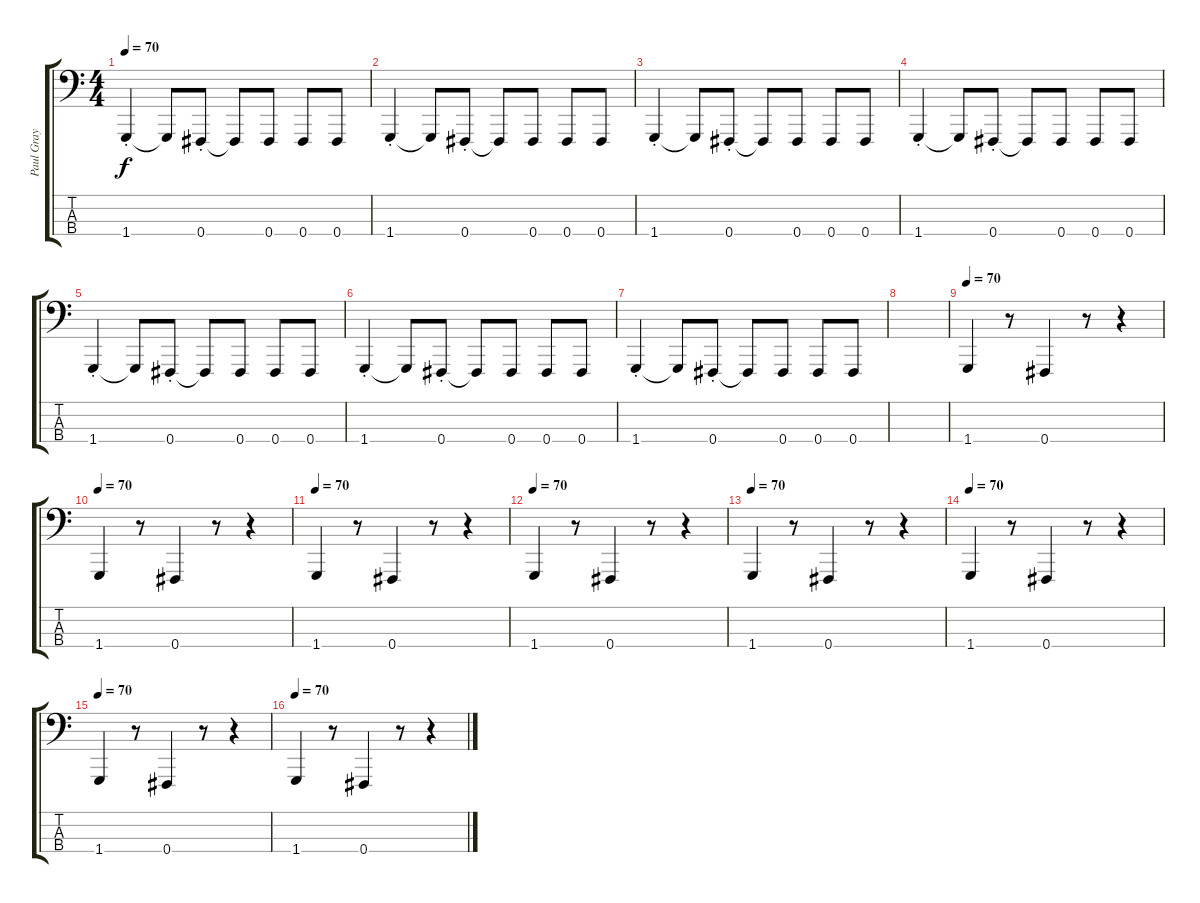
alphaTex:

\track ("Paul Gray" "Paul Gray") {instrument electricbasspick}
\staff {score tabs}
\tuning (E2 B1 Gb1 Gb0) {hide}
\ts (4 4)
\tempo 70
\clef f4
\ks c
1.4{st}.4{dy f} 1.4{t}.8 0.4{st}.8 0.4{t}.8 0.4.8 0.4.8 0.4.8 |
1.4{st}.4 1.4{t}.8 0.4{st}.8 0.4{t}.8 0.4.8 0.4.8 0.4.8 |
1.4{st}.4 1.4{t}.8 0.4{st}.8 0.4{t}.8 0.4.8 0.4.8 0.4.8 |
1.4{st}.4 1.4{t}.8 0.4{st}.8 0.4{t}.8 0.4.8 0.4.8 0.4.8 |
1.4{st}.4 1.4{t}.8 0.4{st}.8 0.4{t}.8 0.4.8 0.4.8 0.4.8 |
1.4{st}.4 1.4{t}.8 0.4{st}.8 0.4{t}.8 0.4.8 0.4.8 0.4.8 |
1.4{st}.4 1.4{t}.8 0.4{st}.8 0.4{t}.8 0.4.8 0.4.8 0.4.8 |
|
\tempo 70
1.4.4 r.8 0.4.4 r.8 r.4 |
\tempo 70
1.4.4 r.8 0.4.4 r.8 r.4 |
\tempo 70
1.4.4 r.8 0.4.4 r.8 r.4 |
\tempo 70
1.4.4 r.8 0.4.4 r.8 r.4 |
\tempo 70
1.4.4 r.8 0.4.4 r.8 r.4 |
\tempo 70
1.4.4 r.8 0.4.4 r.8 r.4 |
\tempo 70
1.4.4 r.8 0.4.4 r.8 r.4 |
\tempo 70
1.4.4 r.8 0.4.4 r.8 r.4
